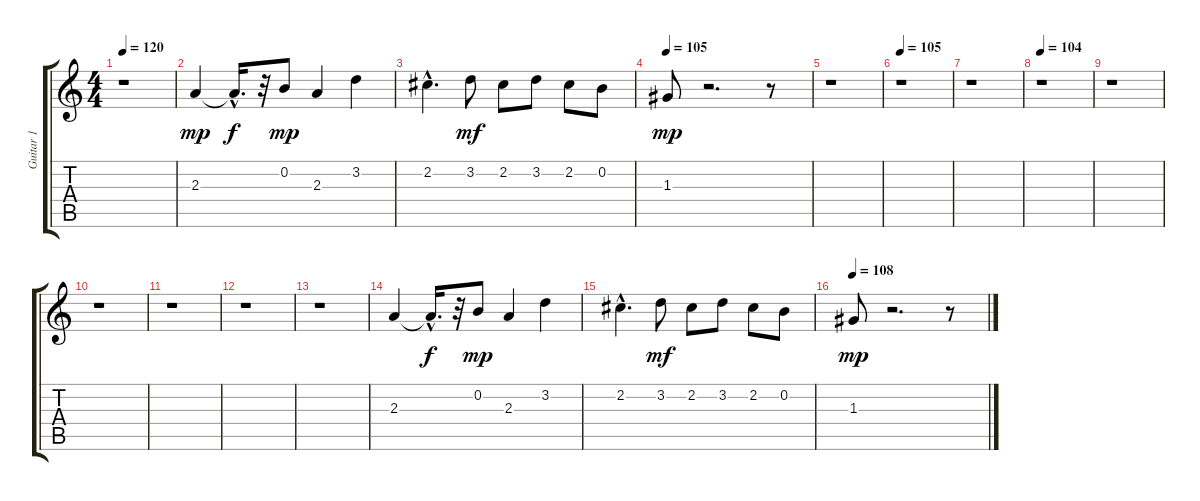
\track ("Guitar 1" "Guitar 1") {instrument distortionguitar}
\staff {score tabs}
\tuning (E4 B3 G3 D3 A2 E2) {hide}
\ts (4 4)
\tempo 120
\clef g2
\ks c
r.1{dy mp instrument distortionguitar} |
2.3.4 2.3{hac t}.16{d dy f} r.32 0.2.8{dy mp} 2.3.4 3.2.4 |
2.2{hac}.4{d} 3.2.8{dy mf} 2.2.8 3.2.8 2.2.8 0.2.8 |
\tempo 105
1.3.8{dy mp} r.2{d} r.8 |
r.1 |
\tempo 105
r.1 |
r.1 |
\tempo 104
r.1 |
r.1 |
r.1 |
r.1 |
r.1 |
r.1 |
2.3.4 2.3{hac t}.16{d dy f} r.32 0.2.8{dy mp} 2.3.4 3.2.4 |
2.2{hac}.4{d} 3.2.8{dy mf} 2.2.8 3.2.8 2.2.8 0.2.8 |
\tempo 108
1.3.8{dy mp} r.2{d} r.8
